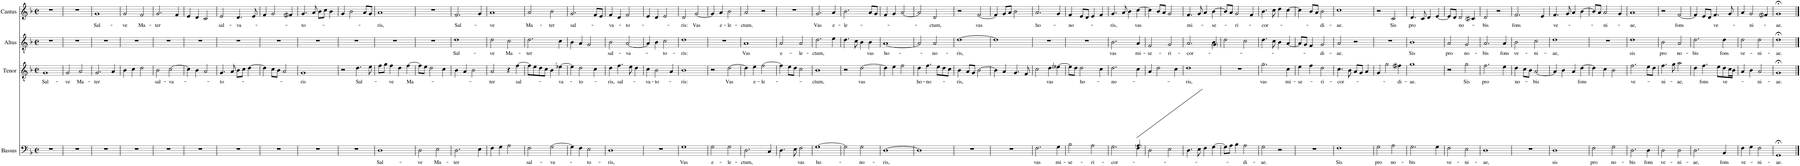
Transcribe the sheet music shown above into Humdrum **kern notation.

**kern	**text	**kern	**text	**kern	**text	**kern	**text
*part4	*part4	*part3	*part3	*part2	*part2	*part1	*part1
*staff4	*staff4	*staff3	*staff3	*staff2	*staff2	*staff1	*staff1
*I"Bassus	*	*I"Tenor	*	*I"Altus	*	*I"Cantus	*
*I'B.	*	*I'T.	*	*I'A.	*	*I'C.	*
*clefF4	*	*clefGv2	*	*clefGv2	*	*clefG2	*
*k[b-]	*	*k[b-]	*	*k[b-]	*	*k[b-]	*
*M2/2	*	*M2/2	*	*M2/2	*	*M2/2	*
*met(c|)	*	*met(c|)	*	*met(c|)	*	*met(c|)	*
=1	=1	=1	=1	=1	=1	=1	=1
!	!	!	!LO:LY:b	!	!	!	!
1r	.	1G	Sal-	1r	.	1r	.
=2	=2	=2	=2	=2	=2	=2	=2
!	!	!	!LO:LY:b	!	!	!	!
1r	.	2G/	-ve	1r	.	1r	.
!	!	!	!LO:LY:b	!	!	!	!
.	.	2A/	Ma-	.	.	.	.
=3	=3	=3	=3	=3	=3	=3	=3
!	!	!	!LO:LY:b	!	!	!	!LO:LY:b
1r	.	2.G/	-ter	1r	.	1g	Sal-
.	.	4A/	.	.	.	.	.
=4	=4	=4	=4	=4	=4	=4	=4
!	!	!	!	!	!	!	!LO:LY:b
1r	.	4B-\	.	1r	.	2g/	-ve
.	.	4c\	.	.	.	.	.
!	!	!	!	!	!	!	!LO:LY:b
.	.	2d\	.	.	.	2f/	Ma-
=5	=5	=5	=5	=5	=5	=5	=5
!	!	!	!LO:LY:b	!	!	!	!LO:LY:b
1r	.	2B-\	sal-	1r	.	2.g/	-ter
!	!	!	!LO:LY:b	!	!	!	!
.	.	[2c\	-va-	.	.	.	.
.	.	.	.	.	.	4f/	.
=6	=6	=6	=6	=6	=6	=6	=6
1r	.	4c\]	.	1r	.	4e/	.
.	.	4B-\	.	.	.	4d/	.
.	.	2A/	.	.	.	2c/	.
=7	=7	=7	=7	=7	=7	=7	=7
!	!	!	!LO:LY:b	!	!	!	!LO:LY:b
1r	.	4.G/	-to-	1r	.	2e/	sal-
.	.	8A/	.	.	.	.	.
!	!	!	!	!	!	!	!LO:LY:b
.	.	8B-\L	.	.	.	4.d/	-va-
.	.	8c\J	.	.	.	.	.
.	.	[4d\	.	.	.	.	.
.	.	.	.	.	.	8e/	.
=8	=8	=8	=8	=8	=8	=8	=8
1r	.	4d\]	.	1r	.	4f/	.
.	.	8c\L	.	.	.	2g/	.
.	.	8B-\J	.	.	.	.	.
.	.	2A/	.	.	.	.	.
.	.	.	.	.	.	4f#i/	.
=9	=9	=9	=9	=9	=9	=9	=9
!	!	!	!LO:LY:b	!	!	!	!LO:LY:b
1r	.	1G	-ris	1r	.	4.g/	-to-
.	.	.	.	.	.	8a/	.
.	.	.	.	.	.	8b-\L	.
.	.	.	.	.	.	8cc\J	.
.	.	.	.	.	.	4b-\	.
=10	=10	=10	=10	=10	=10	=10	=10
1r	.	2r	.	1r	.	4g/	.
.	.	.	.	.	.	2b-\	.
!	!	!	!LO:LY:b	!	!	!	!
.	.	4.d\	Sal-	.	.	.	.
.	.	.	.	.	.	8a/L	.
.	.	8e\	.	.	.	8g/J	.
=11	=11	=11	=11	=11	=11	=11	=11
!	!LO:LY:b	!	!	!	!	!	!LO:LY:b
1D	Sal-	8f\L	.	1r	.	1a	-ris,
.	.	8g\J	.	.	.	.	.
!	!	!	!LO:LY:b	!	!	!	!
.	.	4f\	-ve	.	.	.	.
.	.	4d\	.	.	.	.	.
!	!	!	!LO:LY:b	!	!	!	!
.	.	[4f\	Ma-	.	.	.	.
=12	=12	=12	=12	=12	=12	=12	=12
!	!LO:LY:b	!	!	!	!	!	!
2D\	-ve	8f\L]	.	1r	.	1r	.
.	.	8e\J	.	.	.	.	.
.	.	2d\	.	.	.	.	.
!	!LO:LY:b	!	!	!	!	!	!
2E\	Ma-	.	.	.	.	.	.
.	.	4c\	.	.	.	.	.
=13	=13	=13	=13	=13	=13	=13	=13
!	!LO:LY:b	!	!	!	!LO:LY:b	!	!LO:LY:b
2.D\	-ter	4B-\	.	1d	Sal-	2.f/	Sal-
.	.	4A/	.	.	.	.	.
.	.	2B-\	.	.	.	.	.
4E\	.	.	.	.	.	4g/	.
=14	=14	=14	=14	=14	=14	=14	=14
!	!	!	!LO:LY:b	!	!LO:LY:b	!	!LO:LY:b
4F\	.	2A/	-ter	2d\	-ve	1a	-ve
4G\	.	.	.	.	.	.	.
!	!	!	!	!	!LO:LY:b	!	!
2A\	.	4r	.	2c\	Ma-	.	.
!	!	!	!LO:LY:b	!	!	!	!
.	.	[4f\	sal-	.	.	.	.
=15	=15	=15	=15	=15	=15	=15	=15
!	!LO:LY:b	!	!	!	!LO:LY:b	!	!LO:LY:b
2F\	sal-	8f\L]	.	2.d\	-ter	2a/	Ma-
.	.	8e\	.	.	.	.	.
.	.	8d\	.	.	.	.	.
.	.	8c\J	.	.	.	.	.
!	!LO:LY:b	!	!	!	!	!	!LO:LY:b
[2G\	-va-	4B-\	.	.	.	2b-\	-ter
!	!	!	!LO:LY:b	!	!	!	!
.	.	[4e-X\	va-	4c\	.	.	.
=16	=16	=16	=16	=16	=16	=16	=16
!	!	!	!	!	!	!	!LO:LY:b
4G\]	.	4e-\]	.	4B-\	.	2.g/	sal-
!	!	!	!LO:LY:b	!	!	!	!
4F\	.	2d\	-to-	4A/	.	.	.
!	!LO:LY:b	!	!	!	!	!	!
2E\	-to-	.	.	2G/	.	.	.
.	.	4c\	.	.	.	8f/L	.
.	.	.	.	.	.	8e/J	.
=17	=17	=17	=17	=17	=17	=17	=17
!	!LO:LY:b	!	!LO:LY:b	!	!LO:LY:b	!	!LO:LY:b
1D	-ris,	4d\	-ris,	2B-\	sal-	4f/	-va-
!	!	!	!LO:LY:b	!	!	!	!
.	.	4.f\	sal-	.	.	4d/	.
!	!	!	!	!	!LO:LY:b	!	!LO:LY:b
.	.	.	.	[2A/	-va-	2f/	-to-
.	.	8e\	.	.	.	.	.
.	.	4d\	.	.	.	.	.
=18	=18	=18	=18	=18	=18	=18	=18
!	!	!	!LO:LY:b	!	!	!	!
1r	.	4c\	-va-	4A/]	.	4e/	.
!	!	!	!LO:LY:b	!	!	!	!
.	.	2B-\	-to-	4B-\	.	4d/	.
!	!	!	!	!	!LO:LY:b	!	!
.	.	.	.	2c\	-to-	2e/	.
.	.	4A/	.	.	.	.	.
=19	=19	=19	=19	=19	=19	=19	=19
!	!LO:LY:b	!	!LO:LY:b	!	!LO:LY:b	!	!LO:LY:b
1G	Vas	1B-	-ris:	1d	-ris:	2d/	-ris:
!	!	!	!	!	!	!	!LO:LY:b
.	.	.	.	.	.	[2g/	Vas
=20	=20	=20	=20	=20	=20	=20	=20
!	!LO:LY:b	!	!	!	!	!	!
2G\	e-	2r	.	1r	.	4g/]	.
!	!	!	!	!	!	!	!LO:LY:b
.	.	.	.	.	.	4a/	e-
!	!LO:LY:b	!	!LO:LY:b	!	!	!	!LO:LY:b
2G\	-le-	[2d\	Vas	.	.	2b-\	-le-
=21	=21	=21	=21	=21	=21	=21	=21
!	!LO:LY:b	!	!	!	!LO:LY:b	!	!LO:LY:b
2.D\	-ctum,	4d\]	.	1A	Vas	2a/	-ctum,
!	!	!	!LO:LY:b	!	!	!	!
.	.	4e\	e-	.	.	.	.
!	!	!	!LO:LY:b	!	!	!	!
.	.	[2f\	-le-	.	.	2r	.
4C/	.	.	.	.	.	.	.
=22	=22	=22	=22	=22	=22	=22	=22
!	!	!	!	!	!LO:LY:b	!	!
4.D\	.	4f\]	.	2A/	e-	1r	.
.	.	8e\L	.	.	.	.	.
8E\	.	8d\J	.	.	.	.	.
!	!LO:LY:b	!	!	!	!LO:LY:b	!	!
2F\	vas	2c\	.	2A/	-le-	.	.
=23	=23	=23	=23	=23	=23	=23	=23
!	!LO:LY:b	!	!LO:LY:b	!	!LO:LY:b	!	!LO:LY:b
[1G	ho-	1B-	-ctum,	2.d\	-ctum,	2.g/	Vas
!	!	!	!	!	!	!	!LO:LY:b
.	.	.	.	4e\	.	4a/	e-
=24	=24	=24	=24	=24	=24	=24	=24
!	!	!	!	!	!	!	!LO:LY:b
2G\]	.	2r	.	4.d\	.	2.b-\	-le-
.	.	.	.	8c\	.	.	.
!	!LO:LY:b	!	!LO:LY:b	!	!	!	!
2G\	-no-	[2d\	vas	4B-\	.	.	.
!	!	!	!	!	!LO:LY:b	!	!
.	.	.	.	4B-\	vas	8a/L	.
.	.	.	.	.	.	8g/J	.
=25	=25	=25	=25	=25	=25	=25	=25
!	!LO:LY:b	!	!	!	!LO:LY:b	!	!
[1D	-ris,	4d\]	.	[1A	ho-	4f/	.
.	.	4e\	.	.	.	4g/	.
.	.	2f\	.	.	.	[2a/	.
=26	=26	=26	=26	=26	=26	=26	=26
!	!	!	!LO:LY:b	!	!	!	!
1D]	.	4d\	ho-	2A/]	.	2a/]	.
!	!	!	!LO:LY:b	!	!	!	!
.	.	4.f\	-no-	.	.	.	.
!	!	!	!	!	!LO:LY:b	!	!LO:LY:b
.	.	.	.	2A/	-no-	2d/	-ctum,
.	.	8e\L	.	.	.	.	.
.	.	8d\	.	.	.	.	.
.	.	8c\J	.	.	.	.	.
=27	=27	=27	=27	=27	=27	=27	=27
!	!	!	!LO:LY:b	!	!LO:LY:b	!	!
1r	.	4B-\	-ris,	[1d	-ris,	2r	.
.	.	8A/L	.	.	.	.	.
.	.	8G/J	.	.	.	.	.
!	!	!	!	!	!	!	!LO:LY:b
.	.	[2B-\	.	.	.	[2f/	vas
=28	=28	=28	=28	=28	=28	=28	=28
1r	.	4B-\]	.	1d]	.	4f/]	.
.	.	4A/	.	.	.	8g/L	.
.	.	.	.	.	.	8a/J	.
.	.	4.G/	.	.	.	2b-\	.
.	.	8F/	.	.	.	.	.
=29	=29	=29	=29	=29	=29	=29	=29
!	!LO:LY:b	!	!	!	!	!	!LO:LY:b
2.F\	vas	2c\	.	1r	.	2.a/	ho-
!	!	!	!LO:LY:b	!	!	!	!
.	.	4d\	vas	.	.	.	.
!	!LO:LY:b	!	!	!	!	!	!
4G\	mi-	[4e-i\	.	.	.	4g/	.
=30	=30	=30	=30	=30	=30	=30	=30
!	!LO:LY:b	!	!	!	!	!	!LO:LY:b
2B-\	-se-	8e-\L]	.	1r	.	4f/	-no-
.	.	8d\J	.	.	.	.	.
!	!	!	!LO:LY:b	!	!	!	!
.	.	2d\	ho-	.	.	8e/L	.
.	.	.	.	.	.	8d/J	.
!	!LO:LY:b	!	!	!	!	!	!
2A\	-ri-	.	.	.	.	4e/	.
.	.	4c\	.	.	.	4f/	.
=31	=31	=31	=31	=31	=31	=31	=31
!	!LO:LY:b	!	!LO:LY:b	!	!LO:LY:b	!	!LO:LY:b
*^	*	*	*	*	*	*	*
2.G\	2.ryy	-cor-	2.d\	-no-	2.B-\	vas	4.g/	-ris,
.	.	.	.	.	.	.	8a/	.
.	.	.	.	.	.	.	4b-\	.
!	!	!	!	!	!	!LO:LY:b	!	!LO:LY:b
4A/	4F\	.	4c\	.	4A/	mi-	[4cc\	vas
=32	=32	=32	=32	=32	=32	=32	=32	=32
!	!	!	!	!	!	!LO:LY:b	!	!
*v	*v	*	*	*	*	*	*	*
2D\	.	4A/	.	2F/	-se-	4cc\]	.
.	.	2d\	.	.	.	8b-/L	.
.	.	.	.	.	.	8a/J	.
!	!	!	!	!	!LO:LY:b	!	!
2E\	.	.	.	2G/	-ri-	2g/	.
.	.	4c\	.	.	.	.	.
=33	=33	=33	=33	=33	=33	=33	=33
!	!	!	!LO:LY:b	!	!LO:LY:b	!	!LO:LY:b
*	*	*	*	*^	*	*	*
4.D\	.	1d	-ris,	2.A/	2.ryy	-cor-	4.f/	mi-
8E\	.	.	.	.	.	.	8g/	.
4F\	.	.	.	.	.	.	4a/	.
!	!	!	!	!	!	!	!	!LO:LY:b
[4G\	.	.	.	4G/	4B-\	.	[4b-\	-se-
*	*	*	*	*v	*v	*	*	*
=34	=34	=34	=34	=34	=34	=34	=34
8G\L]	.	1r	.	2d\	.	8b-/L]	.
8A\J	.	.	.	.	.	8a/J	.
!	!	!	!	!	!	!	!LO:LY:b
4B-\	.	.	.	.	.	2g/	-ri-
!	!LO:LY:b	!	!	!	!	!	!
2A\	-di-	.	.	2c\	.	.	.
.	.	.	.	.	.	4f/	.
=35	=35	=35	=35	=35	=35	=35	=35
!	!LO:LY:b	!	!LO:LY:b	!	!	!	!LO:LY:b
2G\	-ae.	2.g\	vas	4.d\	.	4.b-\	-cor-
.	.	.	.	8c\	.	8cc\	.
2r	.	.	.	4B-\	.	4dd\	.
!	!	!	!LO:LY:b	!	!	!	!
.	.	4c\	mi-	[4A/	.	[4cc\	.
=36	=36	=36	=36	=36	=36	=36	=36
!	!	!	!LO:LY:b	!	!	!	!
1r	.	4e\	-se-	8A/L]	.	4cc\]	.
.	.	.	.	8G/J	.	.	.
.	.	4f\	.	4F/	.	8b-/L	.
.	.	.	.	.	.	8a/J	.
!	!	!	!LO:LY:b	!	!LO:LY:b	!	!LO:LY:b
.	.	2d\	-ri-	2G/	-di-	2b-\	-di-
=37	=37	=37	=37	=37	=37	=37	=37
!	!LO:LY:b	!	!LO:LY:b	!	!LO:LY:b	!	!LO:LY:b
1F	Sis	4.c\	-cor-	2A/	-ae.	1cc	-ae.
.	.	8B-\	.	.	.	.	.
.	.	8A/L	.	2r	.	.	.
.	.	8G/J	.	.	.	.	.
.	.	4A/	.	.	.	.	.
=38	=38	=38	=38	=38	=38	=38	=38
!	!LO:LY:b	!	!	!	!	!	!
2G\	pro	4G/	.	1r	.	2r	.
.	.	2g\	.	.	.	.	.
!	!LO:LY:b	!	!	!	!	!	!LO:LY:b
2A\	no-	.	.	.	.	2c/	Sis
!	!	!	!LO:LY:b	!	!	!	!
.	.	4f#i\	-di-	.	.	.	.
=39	=39	=39	=39	=39	=39	=39	=39
!	!LO:LY:b	!	!LO:LY:b	!	!LO:LY:b	!	!LO:LY:b
2.G\	-bis	1g	-ae.	1B-	Sis	4.d/	pro
.	.	.	.	.	.	8c/	.
.	.	.	.	.	.	4d/	.
4G\	.	.	.	.	.	[4e/	.
=40	=40	=40	=40	=40	=40	=40	=40
!	!LO:LY:b	!	!	!	!LO:LY:b	!	!
2F\	ve-	2r	.	2A/	pro	8e/L]	.
.	.	.	.	.	.	8d/J	.
!	!	!	!	!	!	!	!LO:LY:b
.	.	.	.	.	.	2d/	no-
!	!LO:LY:b	!	!LO:LY:b	!	!LO:LY:b	!	!
2E\	-ni-	2g\	Sis	2G/	no-	.	.
.	.	.	.	.	.	4c#i/	.
=41	=41	=41	=41	=41	=41	=41	=41
!	!LO:LY:b	!	!LO:LY:b	!	!LO:LY:b	!	!LO:LY:b
1D	-ae,	2.f\	pro	2.A/	-bis	2d/	-bis
.	.	.	.	.	.	2r	.
!	!	!	!	!	!LO:LY:b	!	!
.	.	4e\	.	4A/	fons	.	.
=42	=42	=42	=42	=42	=42	=42	=42
!	!	!	!LO:LY:b	!	!LO:LY:b	!	!LO:LY:b
1r	.	4d\	no-	2B-\	ve-	2.f/	fons
.	.	8c\L	.	.	.	.	.
.	.	8B-\J	.	.	.	.	.
!	!	!	!LO:LY:b	!	!LO:LY:b	!	!
.	.	[2A/	-bis	2c\	-ni-	.	.
.	.	.	.	.	.	4e/	.
=43	=43	=43	=43	=43	=43	=43	=43
!	!LO:LY:b	!	!	!	!LO:LY:b	!	!LO:LY:b
1D	sis	4A/]	.	1d	-ae,	4.f/	ve-
.	.	4B-\	.	.	.	.	.
.	.	.	.	.	.	8g/	.
.	.	4A/	.	.	.	4a/	.
!	!	!	!LO:LY:b	!	!	!	!
.	.	[4d\	fons	.	.	[4b-\	.
=44	=44	=44	=44	=44	=44	=44	=44
!	!LO:LY:b	!	!	!	!	!	!
2F\	pro	4d\]	.	1r	.	8b-/L]	.
.	.	.	.	.	.	8a/J	.
!	!	!	!	!	!	!	!LO:LY:b
.	.	4c\	.	.	.	2a/	-ni-
!	!LO:LY:b	!	!	!	!	!	!
2G\	no-	2B-\	.	.	.	.	.
.	.	.	.	.	.	4g/	.
=45	=45	=45	=45	=45	=45	=45	=45
!	!LO:LY:b	!	!LO:LY:b	!	!LO:LY:b	!	!LO:LY:b
2.D\	-bis	2.f\	ve-	1d	sis	1a	-ae,
!	!LO:LY:b	!	!	!	!	!	!
4D\	fons	8e\L	.	.	.	.	.
.	.	8d\J	.	.	.	.	.
=46	=46	=46	=46	=46	=46	=46	=46
!	!LO:LY:b	!	!LO:LY:b	!	!LO:LY:b	!	!
2D\	ve-	4.f\	-ni-	2B-\	pro	2r	.
.	.	8g\	.	.	.	.	.
!	!LO:LY:b	!	!LO:LY:b	!	!LO:LY:b	!	!LO:LY:b
2D\	-ni-	2a\	-ae,	2A/	no-	[2f/	fons
=47	=47	=47	=47	=47	=47	=47	=47
!	!LO:LY:b	!	!	!	!LO:LY:b	!	!
2.D\	-ae,	4d\	.	2.d\	-bis	4f/]	.
!	!	!	!LO:LY:b	!	!	!	!
.	.	4.f\	fons	.	.	8e/L	.
.	.	.	.	.	.	8d/J	.
!	!	!	!	!	!	!	!LO:LY:b
.	.	.	.	.	.	4.f/	ve-
.	.	8e\L	.	.	.	.	.
!	!LO:LY:b	!	!LO:LY:b	!	!LO:LY:b	!	!
4BB-/	fons	8d\	ve-	4d\	fons	.	.
.	.	16c\L	.	.	.	8g/	.
.	.	16B-\JJ	.	.	.	.	.
=48	=48	=48	=48	=48	=48	=48	=48
!	!LO:LY:b	!	!	!	!LO:LY:b	!	!
4F\	ve-	4A/	.	2d\	ve-	4a/	.
!	!	!	!	!	!	!	!LO:LY:b
4G\	.	4B-\	.	.	.	2g/	-ni-
!	!LO:LY:b	!	!LO:LY:b	!	!LO:LY:b	!	!
2F\	-ni-	2A/	-ni-	2d\	-ni-	.	.
.	.	.	.	.	.	4f#i/	.
=49	=49	=49	=49	=49	=49	=49	=49
!	!LO:LY:b	!	!LO:LY:b	!	!LO:LY:b	!	!LO:LY:b
1GG;<	-ae.	1G;<	-ae.	1d;<	-ae.	1g;<	-ae.
==	==	==	==	==	==	==	==
*-	*-	*-	*-	*-	*-	*-	*-
